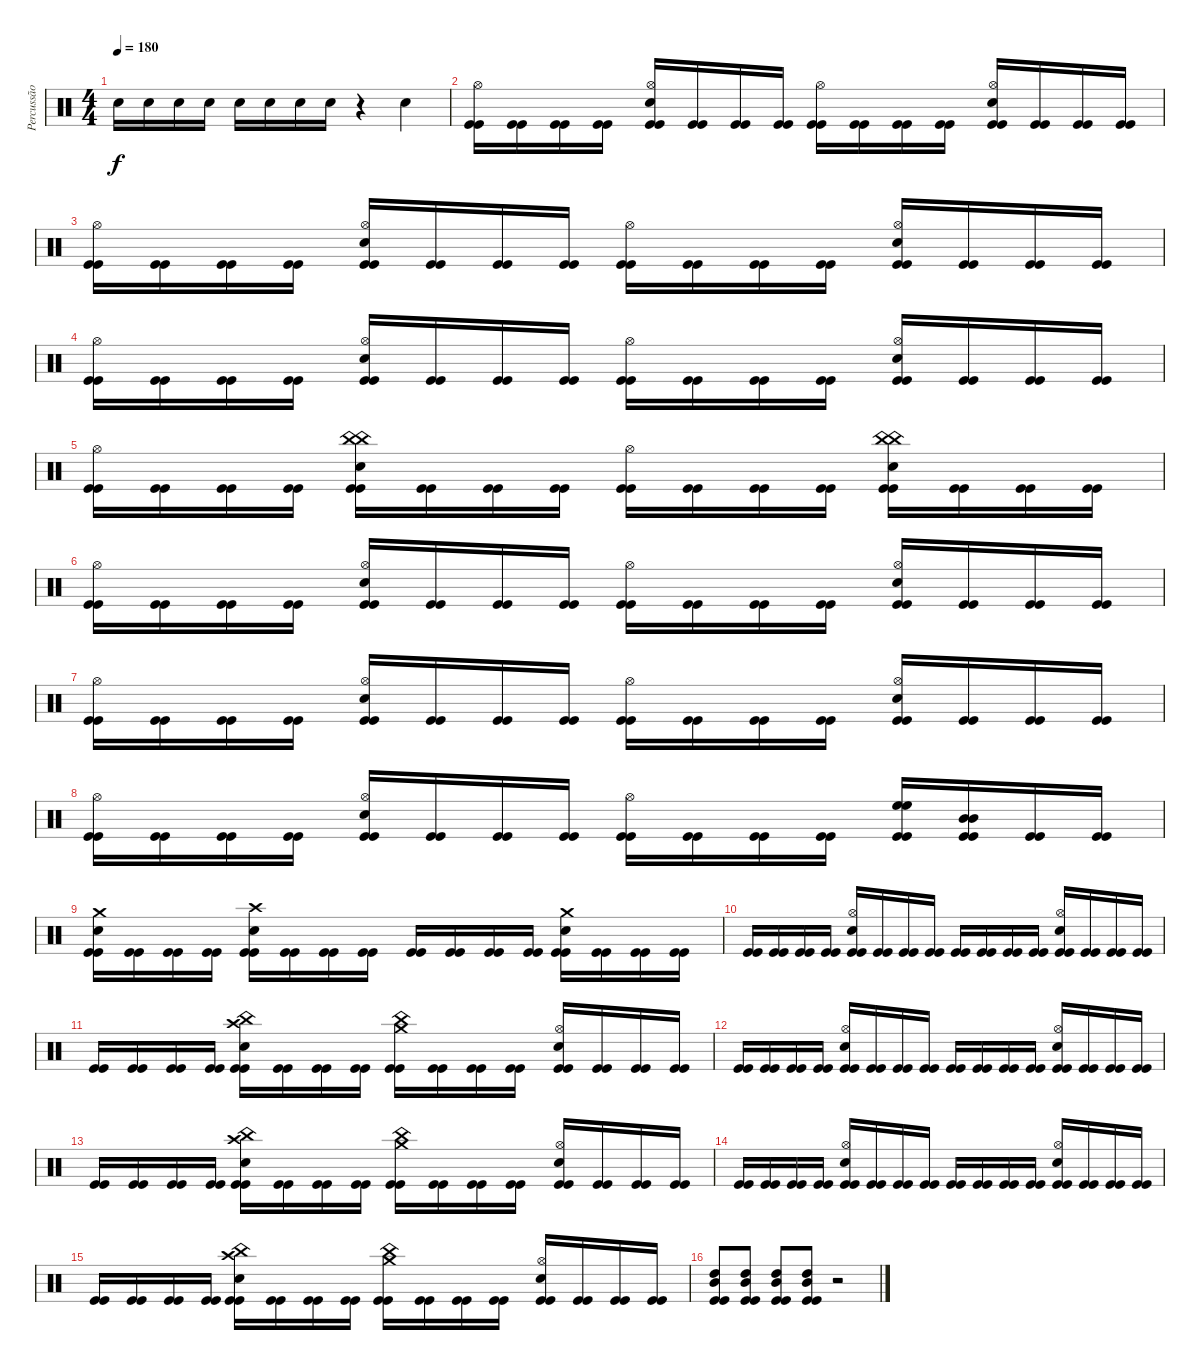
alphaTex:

\track ("Percussão" "Percussão") {instrument percussion}
\staff {score}
\articulation defaults
\ts (4 4)
\tempo 180
\clef neutral
\ks c "Snare (hit) 2".16{dy f} "Snare (hit) 2".16 "Snare (hit) 2".16 "Snare (hit) 2".16 "Snare (hit) 2".16 "Snare (hit) 2".16 "Snare (hit) 2".16 "Snare (hit) 2".16
r.4 "Snare (hit) 2".4 |
("Hi-Hat (open)" "Kick (hit)" "Kick (hit)").16 ("Kick (hit)" "Kick (hit)").16 ("Kick (hit)" "Kick (hit)").16 ("Kick (hit)" "Kick (hit)").16 ("Hi-Hat (open)" "Snare (hit) 2" "Kick (hit)" "Kick (hit)").16 ("Kick (hit)" "Kick (hit)").16 ("Kick (hit)" "Kick (hit)").16 ("Kick (hit)" "Kick (hit)").16 ("Hi-Hat (open)" "Kick (hit)" "Kick (hit)").16 ("Kick (hit)" "Kick (hit)").16 ("Kick (hit)" "Kick (hit)").16 ("Kick (hit)" "Kick (hit)").16 ("Hi-Hat (open)" "Snare (hit) 2" "Kick (hit)" "Kick (hit)").16 ("Kick (hit)" "Kick (hit)").16 ("Kick (hit)" "Kick (hit)").16 ("Kick (hit)" "Kick (hit)").16 |
("Hi-Hat (open)" "Kick (hit)" "Kick (hit)").16 ("Kick (hit)" "Kick (hit)").16 ("Kick (hit)" "Kick (hit)").16 ("Kick (hit)" "Kick (hit)").16 ("Hi-Hat (open)" "Snare (hit) 2" "Kick (hit)" "Kick (hit)").16 ("Kick (hit)" "Kick (hit)").16 ("Kick (hit)" "Kick (hit)").16 ("Kick (hit)" "Kick (hit)").16 ("Hi-Hat (open)" "Kick (hit)" "Kick (hit)").16 ("Kick (hit)" "Kick (hit)").16 ("Kick (hit)" "Kick (hit)").16 ("Kick (hit)" "Kick (hit)").16 ("Hi-Hat (open)" "Snare (hit) 2" "Kick (hit)" "Kick (hit)").16 ("Kick (hit)" "Kick (hit)").16 ("Kick (hit)" "Kick (hit)").16 ("Kick (hit)" "Kick (hit)").16 |
("Hi-Hat (open)" "Kick (hit)" "Kick (hit)").16 ("Kick (hit)" "Kick (hit)").16 ("Kick (hit)" "Kick (hit)").16 ("Kick (hit)" "Kick (hit)").16 ("Hi-Hat (open)" "Snare (hit) 2" "Kick (hit)" "Kick (hit)").16 ("Kick (hit)" "Kick (hit)").16 ("Kick (hit)" "Kick (hit)").16 ("Kick (hit)" "Kick (hit)").16 ("Hi-Hat (open)" "Kick (hit)" "Kick (hit)").16 ("Kick (hit)" "Kick (hit)").16 ("Kick (hit)" "Kick (hit)").16 ("Kick (hit)" "Kick (hit)").16 ("Hi-Hat (open)" "Snare (hit) 2" "Kick (hit)" "Kick (hit)").16 ("Kick (hit)" "Kick (hit)").16 ("Kick (hit)" "Kick (hit)").16 ("Kick (hit)" "Kick (hit)").16 |
("Hi-Hat (open)" "Kick (hit)" "Kick (hit)").16 ("Kick (hit)" "Kick (hit)").16 ("Kick (hit)" "Kick (hit)").16 ("Kick (hit)" "Kick (hit)").16 ("China (hit)" "China (hit)" "Snare (hit) 2" "Kick (hit)" "Kick (hit)").16 ("Kick (hit)" "Kick (hit)").16 ("Kick (hit)" "Kick (hit)").16 ("Kick (hit)" "Kick (hit)").16 ("Hi-Hat (open)" "Kick (hit)" "Kick (hit)").16 ("Kick (hit)" "Kick (hit)").16 ("Kick (hit)" "Kick (hit)").16 ("Kick (hit)" "Kick (hit)").16 ("China (hit)" "China (hit)" "Snare (hit) 2" "Kick (hit)" "Kick (hit)").16 ("Kick (hit)" "Kick (hit)").16 ("Kick (hit)" "Kick (hit)").16 ("Kick (hit)" "Kick (hit)").16 |
("Hi-Hat (open)" "Kick (hit)" "Kick (hit)").16 ("Kick (hit)" "Kick (hit)").16 ("Kick (hit)" "Kick (hit)").16 ("Kick (hit)" "Kick (hit)").16 ("Hi-Hat (open)" "Snare (hit) 2" "Kick (hit)" "Kick (hit)").16 ("Kick (hit)" "Kick (hit)").16 ("Kick (hit)" "Kick (hit)").16 ("Kick (hit)" "Kick (hit)").16 ("Hi-Hat (open)" "Kick (hit)" "Kick (hit)").16 ("Kick (hit)" "Kick (hit)").16 ("Kick (hit)" "Kick (hit)").16 ("Kick (hit)" "Kick (hit)").16 ("Hi-Hat (open)" "Snare (hit) 2" "Kick (hit)" "Kick (hit)").16 ("Kick (hit)" "Kick (hit)").16 ("Kick (hit)" "Kick (hit)").16 ("Kick (hit)" "Kick (hit)").16 |
("Hi-Hat (open)" "Kick (hit)" "Kick (hit)").16 ("Kick (hit)" "Kick (hit)").16 ("Kick (hit)" "Kick (hit)").16 ("Kick (hit)" "Kick (hit)").16 ("Hi-Hat (open)" "Snare (hit) 2" "Kick (hit)" "Kick (hit)").16 ("Kick (hit)" "Kick (hit)").16 ("Kick (hit)" "Kick (hit)").16 ("Kick (hit)" "Kick (hit)").16 ("Hi-Hat (open)" "Kick (hit)" "Kick (hit)").16 ("Kick (hit)" "Kick (hit)").16 ("Kick (hit)" "Kick (hit)").16 ("Kick (hit)" "Kick (hit)").16 ("Hi-Hat (open)" "Snare (hit) 2" "Kick (hit)" "Kick (hit)").16 ("Kick (hit)" "Kick (hit)").16 ("Kick (hit)" "Kick (hit)").16 ("Kick (hit)" "Kick (hit)").16 |
("Hi-Hat (open)" "Kick (hit)" "Kick (hit)").16 ("Kick (hit)" "Kick (hit)").16 ("Kick (hit)" "Kick (hit)").16 ("Kick (hit)" "Kick (hit)").16 ("Hi-Hat (open)" "Snare (hit) 2" "Kick (hit)" "Kick (hit)").16 ("Kick (hit)" "Kick (hit)").16 ("Kick (hit)" "Kick (hit)").16 ("Kick (hit)" "Kick (hit)").16 ("Hi-Hat (open)" "Kick (hit)" "Kick (hit)").16 ("Kick (hit)" "Kick (hit)").16 ("Kick (hit)" "Kick (hit)").16 ("Kick (hit)" "Kick (hit)").16 ("High Floor Tom (hit)" "High Floor Tom (hit)" "Kick (hit)" "Kick (hit)").16 ("Mid Tom (hit)" "Mid Tom (hit)" "Kick (hit)" "Kick (hit)").16 ("Kick (hit)" "Kick (hit)").16 ("Kick (hit)" "Kick (hit)").16 |
("Crash medium (hit)" "Snare (hit) 2" "Kick (hit)" "Kick (hit)").16 ("Kick (hit)" "Kick (hit)").16 ("Kick (hit)" "Kick (hit)").16 ("Kick (hit)" "Kick (hit)").16 ("Crash high (hit)" "Snare (hit) 2" "Kick (hit)" "Kick (hit)").16 ("Kick (hit)" "Kick (hit)").16 ("Kick (hit)" "Kick (hit)").16 ("Kick (hit)" "Kick (hit)").16 ("Kick (hit)" "Kick (hit)").16 ("Kick (hit)" "Kick (hit)").16 ("Kick (hit)" "Kick (hit)").16 ("Kick (hit)" "Kick (hit)").16 ("Crash medium (hit)" "Snare (hit) 2" "Kick (hit)" "Kick (hit)").16 ("Kick (hit)" "Kick (hit)").16 ("Kick (hit)" "Kick (hit)").16 ("Kick (hit)" "Kick (hit)").16 |
("Kick (hit)" "Kick (hit)").16 ("Kick (hit)" "Kick (hit)").16 ("Kick (hit)" "Kick (hit)").16 ("Kick (hit)" "Kick (hit)").16 ("Hi-Hat (open)" "Snare (hit) 2" "Kick (hit)" "Kick (hit)").16 ("Kick (hit)" "Kick (hit)").16 ("Kick (hit)" "Kick (hit)").16 ("Kick (hit)" "Kick (hit)").16 ("Kick (hit)" "Kick (hit)").16 ("Kick (hit)" "Kick (hit)").16 ("Kick (hit)" "Kick (hit)").16 ("Kick (hit)" "Kick (hit)").16 ("Hi-Hat (open)" "Snare (hit) 2" "Kick (hit)" "Kick (hit)").16 ("Kick (hit)" "Kick (hit)").16 ("Kick (hit)" "Kick (hit)").16 ("Kick (hit)" "Kick (hit)").16 |
("Kick (hit)" "Kick (hit)").16 ("Kick (hit)" "Kick (hit)").16 ("Kick (hit)" "Kick (hit)").16 ("Kick (hit)" "Kick (hit)").16 ("Crash high (hit)" "China (hit)" "Snare (hit) 2" "Kick (hit)" "Kick (hit)").16 ("Kick (hit)" "Kick (hit)").16 ("Kick (hit)" "Kick (hit)").16 ("Kick (hit)" "Kick (hit)").16 ("Crash medium (hit)" "China (hit)" "Kick (hit)" "Kick (hit)").16 ("Kick (hit)" "Kick (hit)").16 ("Kick (hit)" "Kick (hit)").16 ("Kick (hit)" "Kick (hit)").16 ("Hi-Hat (open)" "Snare (hit) 2" "Kick (hit)" "Kick (hit)").16 ("Kick (hit)" "Kick (hit)").16 ("Kick (hit)" "Kick (hit)").16 ("Kick (hit)" "Kick (hit)").16 |
("Kick (hit)" "Kick (hit)").16 ("Kick (hit)" "Kick (hit)").16 ("Kick (hit)" "Kick (hit)").16 ("Kick (hit)" "Kick (hit)").16 ("Hi-Hat (open)" "Snare (hit) 2" "Kick (hit)" "Kick (hit)").16 ("Kick (hit)" "Kick (hit)").16 ("Kick (hit)" "Kick (hit)").16 ("Kick (hit)" "Kick (hit)").16 ("Kick (hit)" "Kick (hit)").16 ("Kick (hit)" "Kick (hit)").16 ("Kick (hit)" "Kick (hit)").16 ("Kick (hit)" "Kick (hit)").16 ("Hi-Hat (open)" "Snare (hit) 2" "Kick (hit)" "Kick (hit)").16 ("Kick (hit)" "Kick (hit)").16 ("Kick (hit)" "Kick (hit)").16 ("Kick (hit)" "Kick (hit)").16 |
("Kick (hit)" "Kick (hit)").16 ("Kick (hit)" "Kick (hit)").16 ("Kick (hit)" "Kick (hit)").16 ("Kick (hit)" "Kick (hit)").16 ("Crash high (hit)" "China (hit)" "Snare (hit) 2" "Kick (hit)" "Kick (hit)").16 ("Kick (hit)" "Kick (hit)").16 ("Kick (hit)" "Kick (hit)").16 ("Kick (hit)" "Kick (hit)").16 ("Crash medium (hit)" "China (hit)" "Kick (hit)" "Kick (hit)").16 ("Kick (hit)" "Kick (hit)").16 ("Kick (hit)" "Kick (hit)").16 ("Kick (hit)" "Kick (hit)").16 ("Hi-Hat (open)" "Snare (hit) 2" "Kick (hit)" "Kick (hit)").16 ("Kick (hit)" "Kick (hit)").16 ("Kick (hit)" "Kick (hit)").16 ("Kick (hit)" "Kick (hit)").16 |
("Kick (hit)" "Kick (hit)").16 ("Kick (hit)" "Kick (hit)").16 ("Kick (hit)" "Kick (hit)").16 ("Kick (hit)" "Kick (hit)").16 ("Hi-Hat (open)" "Snare (hit) 2" "Kick (hit)" "Kick (hit)").16 ("Kick (hit)" "Kick (hit)").16 ("Kick (hit)" "Kick (hit)").16 ("Kick (hit)" "Kick (hit)").16 ("Kick (hit)" "Kick (hit)").16 ("Kick (hit)" "Kick (hit)").16 ("Kick (hit)" "Kick (hit)").16 ("Kick (hit)" "Kick (hit)").16 ("Hi-Hat (open)" "Snare (hit) 2" "Kick (hit)" "Kick (hit)").16 ("Kick (hit)" "Kick (hit)").16 ("Kick (hit)" "Kick (hit)").16 ("Kick (hit)" "Kick (hit)").16 |
("Kick (hit)" "Kick (hit)").16 ("Kick (hit)" "Kick (hit)").16 ("Kick (hit)" "Kick (hit)").16 ("Kick (hit)" "Kick (hit)").16 ("Crash high (hit)" "China (hit)" "Snare (hit) 2" "Kick (hit)" "Kick (hit)").16 ("Kick (hit)" "Kick (hit)").16 ("Kick (hit)" "Kick (hit)").16 ("Kick (hit)" "Kick (hit)").16 ("Crash medium (hit)" "China (hit)" "Kick (hit)" "Kick (hit)").16 ("Kick (hit)" "Kick (hit)").16 ("Kick (hit)" "Kick (hit)").16 ("Kick (hit)" "Kick (hit)").16 ("Hi-Hat (open)" "Snare (hit) 2" "Kick (hit)" "Kick (hit)").16 ("Kick (hit)" "Kick (hit)").16 ("Kick (hit)" "Kick (hit)").16 ("Kick (hit)" "Kick (hit)").16 |
("High Tom (hit)" "Mid Tom (hit)" "Kick (hit)" "Kick (hit)").8 ("High Tom (hit)" "Mid Tom (hit)" "Kick (hit)" "Kick (hit)").8 ("High Tom (hit)" "Mid Tom (hit)" "Kick (hit)" "Kick (hit)").8 ("High Tom (hit)" "Mid Tom (hit)" "Kick (hit)" "Kick (hit)").8 r.2
